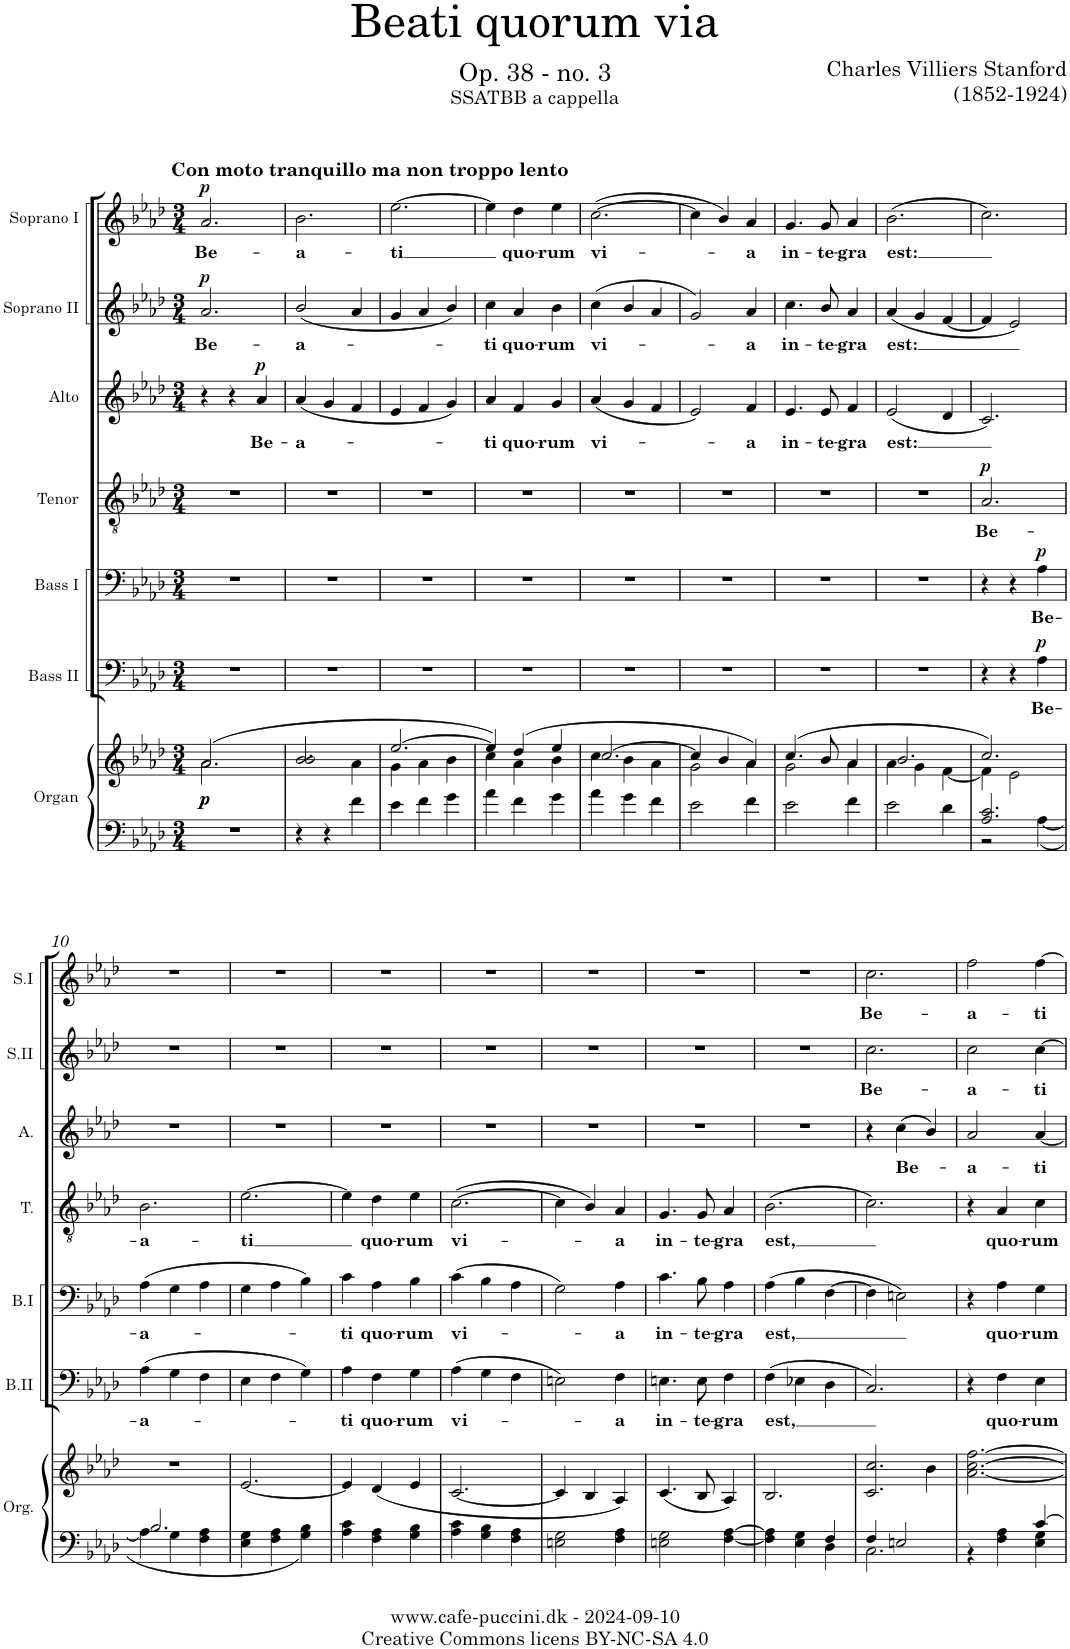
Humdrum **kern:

**kern	**kern	**dynam	**kern	**text	**dynam	**kern	**text	**dynam	**kern	**text	**dynam	**kern	**text	**dynam	**kern	**text	**dynam	**kern	**text	**dynam
*part7	*part7	*part7	*part6	*part6	*part6	*part5	*part5	*part5	*part4	*part4	*part4	*part3	*part3	*part3	*part2	*part2	*part2	*part1	*part1	*part1
*staff8	*staff7	*staff7/8	*staff6	*staff6	*staff6	*staff5	*staff5	*staff5	*staff4	*staff4	*staff4	*staff3	*staff3	*staff3	*staff2	*staff2	*staff2	*staff1	*staff1	*staff1
*I"Organ	*	*	*I"Bass II	*	*	*I"Bass I	*	*	*I"Tenor	*	*	*I"Alto	*	*	*I"Soprano II	*	*	*I"Soprano I	*	*
*I'Org.	*	*	*I'B.II	*	*	*I'B.I	*	*	*I'T.	*	*	*I'A.	*	*	*I'S.II	*	*	*I'S.I	*	*
*clefF4	*clefG2	*	*clefF4	*	*	*clefF4	*	*	*clefGv2	*	*	*clefG2	*	*	*clefG2	*	*	*clefG2	*	*
*k[b-e-a-d-]	*k[b-e-a-d-]	*	*k[b-e-a-d-]	*	*	*k[b-e-a-d-]	*	*	*k[b-e-a-d-]	*	*	*k[b-e-a-d-]	*	*	*k[b-e-a-d-]	*	*	*k[b-e-a-d-]	*	*
*M3/4	*M3/4	*	*M3/4	*	*	*M3/4	*	*	*M3/4	*	*	*M3/4	*	*	*M3/4	*	*	*M3/4	*	*
=1	=1	=1	=1	=1	=1	=1	=1	=1	=1	=1	=1	=1	=1	=1	=1	=1	=1	=1	=1	=1
*	*^	*	*	*	*	*	*	*	*	*	*	*	*	*	*	*	*	*	*	*
!	!	!	!	!	!	!	!	!	!	!	!	!	!	!	!	!	!	!	!LO:TX:a:B:t=Con moto tranquillo ma non troppo lento	!	!
!	!	!	!LO:DY:b	!	!	!	!	!	!	!	!	!	!	!	!	!	!LO:LY:b	!	!	!LO:LY:b	!
!	!	!	!LO:DY:n=1:b	!	!	!	!	!	!	!	!	!	!	!	!	!	!	!LO:DY:a	!	!	!LO:DY:a
2.r	(2.a-/	2.a-\	p p	2.r	.	.	2.r	.	.	2.r	.	.	4r	.	.	2.a-/	-Be-	p	2.a-/	Be-	p
.	.	.	.	.	.	.	.	.	.	.	.	.	4r	.	.	.	.	.	.	.	.
!	!	!	!	!	!	!	!	!	!	!	!	!	!	!LO:LY:b	!LO:DY:a	!	!	!	!	!	!
.	.	.	.	.	.	.	.	.	.	.	.	.	4a-/	Be-	p	.	.	.	.	.	.
=2	=2	=2	=2	=2	=2	=2	=2	=2	=2	=2	=2	=2	=2	=2	=2	=2	=2	=2	=2	=2	=2
!	!	!	!	!	!	!	!	!	!	!	!	!	!	!LO:LY:b	!	!	!LO:LY:b	!	!	!LO:LY:b	!
4r	2.b-/	2b-/	.	2.r	.	.	2.r	.	.	2.r	.	.	(4a-/	-a-	.	(2b-/	-a-	.	2.b-\	-a-	.
4r	.	.	.	.	.	.	.	.	.	.	.	.	4g/	.	.	.	.	.	.	.	.
4f\	.	4a-\	.	.	.	.	.	.	.	.	.	.	4f/	.	.	4a-/	.	.	.	.	.
=3	=3	=3	=3	=3	=3	=3	=3	=3	=3	=3	=3	=3	=3	=3	=3	=3	=3	=3	=3	=3	=3
!	!	!	!	!	!	!	!	!	!	!	!	!	!	!	!	!	!	!	!	!LO:LY:b	!
4e-\	[2.ee-/	4g\	.	2.r	.	.	2.r	.	.	2.r	.	.	4e-/	.	.	4g/	.	.	[2.ee-\	ti	.
4f\	.	4a-\	.	.	.	.	.	.	.	.	.	.	4f/	.	.	4a-/	.	.	.	.	.
4g\	.	4b-\	.	.	.	.	.	.	.	.	.	.	4g/)	.	.	4b-/)	.	.	.	.	.
=4	=4	=4	=4	=4	=4	=4	=4	=4	=4	=4	=4	=4	=4	=4	=4	=4	=4	=4	=4	=4	=4
!	!	!	!	!	!	!	!	!	!	!	!	!	!	!LO:LY:b	!	!	!LO:LY:b	!	!	!	!
4a-\	4ee-/])	4cc\	.	2.r	.	.	2.r	.	.	2.r	.	.	4a-/	-ti	.	4cc\	-ti	.	4ee-\]	.	.
!	!	!	!	!	!	!	!	!	!	!	!	!	!	!LO:LY:b	!	!	!LO:LY:b	!	!	!LO:LY:b	!
4f\	(4dd-/	4a-\	.	.	.	.	.	.	.	.	.	.	4f/	quo-	.	4a-/	quo-	.	4dd-\	quo-	.
!	!	!	!	!	!	!	!	!	!	!	!	!	!	!LO:LY:b	!	!	!LO:LY:b	!	!	!LO:LY:b	!
4g\	4ee-/	4b-\	.	.	.	.	.	.	.	.	.	.	4g/	-rum	.	4b-\	-rum	.	4ee-\	-rum	.
=5	=5	=5	=5	=5	=5	=5	=5	=5	=5	=5	=5	=5	=5	=5	=5	=5	=5	=5	=5	=5	=5
!	!	!	!	!	!	!	!	!	!	!	!	!	!	!LO:LY:b	!	!	!LO:LY:b	!	!	!LO:LY:b	!
4a-\	[2.cc/	4cc\	.	2.r	.	.	2.r	.	.	2.r	.	.	(4a-/	vi-	.	(4cc\	vi-	.	([2.cc\	vi-	.
4g\	.	4b-\	.	.	.	.	.	.	.	.	.	.	4g/	.	.	4b-/	.	.	.	.	.
4f\	.	4a-\	.	.	.	.	.	.	.	.	.	.	4f/	.	.	4a-/	.	.	.	.	.
=6	=6	=6	=6	=6	=6	=6	=6	=6	=6	=6	=6	=6	=6	=6	=6	=6	=6	=6	=6	=6	=6
2e-\	4cc/]	2g\	.	2.r	.	.	2.r	.	.	2.r	.	.	2e-/)	.	.	2g/)	.	.	4cc\]	.	.
.	4b-/	.	.	.	.	.	.	.	.	.	.	.	.	.	.	.	.	.	4b-/)	.	.
!	!	!	!	!	!	!	!	!	!	!	!	!	!	!LO:LY:b	!	!	!LO:LY:b	!	!	!LO:LY:b	!
4f\	4a-/)	4a-\	.	.	.	.	.	.	.	.	.	.	4f/	-a	.	4a-/	-a	.	4a-/	-a	.
=7	=7	=7	=7	=7	=7	=7	=7	=7	=7	=7	=7	=7	=7	=7	=7	=7	=7	=7	=7	=7	=7
!	!	!	!	!	!	!	!	!	!	!	!	!	!	!LO:LY:b	!	!	!LO:LY:b	!	!	!LO:LY:b	!
2e-\	(4.cc/	2g\	.	2.r	.	.	2.r	.	.	2.r	.	.	4.e-/	in-	.	4.cc\	in-	.	4.g/	in-	.
!	!	!	!	!	!	!	!	!	!	!	!	!	!	!LO:LY:b	!	!	!LO:LY:b	!	!	!LO:LY:b	!
.	8b-/	.	.	.	.	.	.	.	.	.	.	.	8e-/	-te-	.	8b-/	-te-	.	8g/	-te-	.
!	!	!	!	!	!	!	!	!	!	!	!	!	!	!LO:LY:b	!	!	!LO:LY:b	!	!	!LO:LY:b	!
4f\	4a-/	4a-\	.	.	.	.	.	.	.	.	.	.	4f/	-gra	.	4a-/	-gra	.	4a-/	-gra	.
=8	=8	=8	=8	=8	=8	=8	=8	=8	=8	=8	=8	=8	=8	=8	=8	=8	=8	=8	=8	=8	=8
!	!	!	!	!	!	!	!	!	!	!	!	!	!	!LO:LY:b	!	!	!LO:LY:b	!	!	!LO:LY:b	!
2e-\	2.b-/	4a-\	.	2.r	.	.	2.r	.	.	2.r	.	.	(2e-/	est:	.	(4a-/	est:	.	(2.b-\	est:	.
.	.	4g\	.	.	.	.	.	.	.	.	.	.	.	.	.	4g/	.	.	.	.	.
4d-\	.	[4f\	.	.	.	.	.	.	.	.	.	.	4d-/	.	.	[4f/	.	.	.	.	.
=9	=9	=9	=9	=9	=9	=9	=9	=9	=9	=9	=9	=9	=9	=9	=9	=9	=9	=9	=9	=9	=9
*^	*	*	*	*	*	*	*	*	*	*	*	*	*	*	*	*	*	*	*	*	*
!	!	!	!	!	!	!	!	!	!	!	!	!LO:LY:b	!LO:DY:a	!	!	!	!	!	!	!	!	!
2.A-/ 2.c/	2r	2.cc/)	4f\]	.	4r	.	.	4r	.	.	2.A-/	Be-	p	2.c/)	.	.	4f/]	.	.	2.cc\)	.	.
.	.	.	2e-\	.	4r	.	.	4r	.	.	.	.	.	.	.	.	2e-/)	.	.	.	.	.
!	!	!	!	!	!	!LO:LY:b	!LO:DY:a	!	!LO:LY:b	!LO:DY:a	!	!	!	!	!	!	!	!	!	!	!	!
.	[4A-\	.	.	.	4A-\	-Be-	p	4A-\	Be-	p	.	.	.	.	.	.	.	.	.	.	.	.
*	*	*v	*v	*	*	*	*	*	*	*	*	*	*	*	*	*	*	*	*	*	*	*
!!LO:LB:g=z
=10	=10	=10	=10	=10	=10	=10	=10	=10	=10	=10	=10	=10	=10	=10	=10	=10	=10	=10	=10	=10	=10
!	!	!	!	!	!LO:LY:b	!	!	!LO:LY:b	!	!	!LO:LY:b	!	!	!	!	!	!	!	!	!	!
2.B-/	4A-\]	2.r	.	(4A-\	a-	.	(4A-\	-a-	.	2.B-\	-a-	.	2.r	.	.	2.r	.	.	2.r	.	.
.	4G\	.	.	4G\	.	.	4G\	.	.	.	.	.	.	.	.	.	.	.	.	.	.
.	4F\ 4A-\	.	.	4F\	.	.	4A-\	.	.	.	.	.	.	.	.	.	.	.	.	.	.
=11	=11	=11	=11	=11	=11	=11	=11	=11	=11	=11	=11	=11	=11	=11	=11	=11	=11	=11	=11	=11	=11
!	!	!	!	!	!	!	!	!	!	!	!LO:LY:b	!	!	!	!	!	!	!	!	!	!
*v	*v	*	*	*	*	*	*	*	*	*	*	*	*	*	*	*	*	*	*	*	*
4E-\ 4G\	[2.e-/	.	4E-\	.	.	4G\	.	.	[2.e-\	-ti	.	2.r	.	.	2.r	.	.	2.r	.	.
4F\ 4A-\	.	.	4F\	.	.	4A-\	.	.	.	.	.	.	.	.	.	.	.	.	.	.
4G\ 4B-\	.	.	4G\)	.	.	4B-\)	.	.	.	.	.	.	.	.	.	.	.	.	.	.
=12	=12	=12	=12	=12	=12	=12	=12	=12	=12	=12	=12	=12	=12	=12	=12	=12	=12	=12	=12	=12
!	!	!	!	!LO:LY:b	!	!	!LO:LY:b	!	!	!	!	!	!	!	!	!	!	!	!	!
4A-\ 4c\	4e-/]	.	4A-\	-ti	.	4c\	-ti	.	4e-\]	.	.	2.r	.	.	2.r	.	.	2.r	.	.
!	!	!	!	!LO:LY:b	!	!	!LO:LY:b	!	!	!LO:LY:b	!	!	!	!	!	!	!	!	!	!
4F\ 4A-\	(4d-/	.	4F\	quo-	.	4A-\	quo-	.	4d-\	quo-	.	.	.	.	.	.	.	.	.	.
!	!	!	!	!LO:LY:b	!	!	!LO:LY:b	!	!	!LO:LY:b	!	!	!	!	!	!	!	!	!	!
4G\ 4B-\	4e-/	.	4G\	-rum	.	4B-\	-rum	.	4e-\	-rum	.	.	.	.	.	.	.	.	.	.
=13	=13	=13	=13	=13	=13	=13	=13	=13	=13	=13	=13	=13	=13	=13	=13	=13	=13	=13	=13	=13
!	!	!	!	!LO:LY:b	!	!	!LO:LY:b	!	!	!LO:LY:b	!	!	!	!	!	!	!	!	!	!
4A-\ 4c\	[2.c/	.	(4A-\	vi-	.	(4c\	vi-	.	([2.c\	vi-	.	2.r	.	.	2.r	.	.	2.r	.	.
4G\ 4B-\	.	.	4G\	.	.	4B-\	.	.	.	.	.	.	.	.	.	.	.	.	.	.
4F\ 4A-\	.	.	4F\	.	.	4A-\	.	.	.	.	.	.	.	.	.	.	.	.	.	.
=14	=14	=14	=14	=14	=14	=14	=14	=14	=14	=14	=14	=14	=14	=14	=14	=14	=14	=14	=14	=14
2En\ 2G\	4c/]	.	2En\)	.	.	2G\)	.	.	4c\]	.	.	2.r	.	.	2.r	.	.	2.r	.	.
.	4B-/	.	.	.	.	.	.	.	4B-/)	.	.	.	.	.	.	.	.	.	.	.
!	!	!	!	!LO:LY:b	!	!	!LO:LY:b	!	!	!LO:LY:b	!	!	!	!	!	!	!	!	!	!
4F\ 4A-\	4A-/)	.	4F\	-a	.	4A-\	-a	.	4A-/	-a	.	.	.	.	.	.	.	.	.	.
=15	=15	=15	=15	=15	=15	=15	=15	=15	=15	=15	=15	=15	=15	=15	=15	=15	=15	=15	=15	=15
!	!	!	!	!LO:LY:b	!	!	!LO:LY:b	!	!	!LO:LY:b	!	!	!	!	!	!	!	!	!	!
2En\ 2G\	(4.c/	.	4.En\	in-	.	4.c\	in-	.	4.G/	in-	.	2.r	.	.	2.r	.	.	2.r	.	.
!	!	!	!	!LO:LY:b	!	!	!LO:LY:b	!	!	!LO:LY:b	!	!	!	!	!	!	!	!	!	!
.	8B-/	.	8E\	-te-	.	8B-\	-te-	.	8G/	-te-	.	.	.	.	.	.	.	.	.	.
!	!	!	!	!LO:LY:b	!	!	!LO:LY:b	!	!	!LO:LY:b	!	!	!	!	!	!	!	!	!	!
[4F\ [>4A-\	4A-/)	.	4F\	-gra	.	4A-\	-gra	.	4A-/	-gra	.	.	.	.	.	.	.	.	.	.
=16	=16	=16	=16	=16	=16	=16	=16	=16	=16	=16	=16	=16	=16	=16	=16	=16	=16	=16	=16	=16
*^	*	*	*	*	*	*	*	*	*	*	*	*	*	*	*	*	*	*	*	*
!	!	!	!	!	!LO:LY:b	!	!	!LO:LY:b	!	!	!LO:LY:b	!	!	!	!	!	!	!	!	!	!
2ryy	4F\] 4A-\]	2.B-/	.	(4F\	est,	.	(4A-\	est,	.	(2.B-\	est,	.	2.r	.	.	2.r	.	.	2.r	.	.
.	4E-\ 4G\	.	.	4E-X\	.	.	4B-\	.	.	.	.	.	.	.	.	.	.	.	.	.	.
4F/	4D-\	.	.	4D-\	.	.	[4F\	.	.	.	.	.	.	.	.	.	.	.	.	.	.
=17	=17	=17	=17	=17	=17	=17	=17	=17	=17	=17	=17	=17	=17	=17	=17	=17	=17	=17	=17	=17	=17
*	*	*^	*	*	*	*	*	*	*	*	*	*	*	*	*	*	*	*	*	*	*
!	!	!	!	!	!	!	!	!	!	!	!	!	!	!	!	!	!	!LO:LY:b	!	!	!LO:LY:b	!
4F/	2.C\	2.c/ 2.cc/	4ryy	.	2.C/)	.	.	4F\]	.	.	2.c\)	.	.	4r	.	.	2.cc\	Be-	.	2.cc\	Be-	.
!	!	!	!	!	!	!	!	!	!	!	!	!	!	!	!LO:LY:b	!	!	!	!	!	!	!
2En/	.	.	4ryy	.	.	.	.	2En\)	.	.	.	.	.	(4cc\	Be-	.	.	.	.	.	.	.
.	.	.	4b-\	.	.	.	.	.	.	.	.	.	.	4b-/)	.	.	.	.	.	.	.	.
=18	=18	=18	=18	=18	=18	=18	=18	=18	=18	=18	=18	=18	=18	=18	=18	=18	=18	=18	=18	=18	=18	=18
!	!	!	!	!	!	!	!	!	!	!	!	!	!	!	!LO:LY:b	!	!	!LO:LY:b	!	!	!LO:LY:b	!
*	*	*v	*v	*	*	*	*	*	*	*	*	*	*	*	*	*	*	*	*	*	*	*
2ryy	4r	[2.a-\ [2.cc\ [2.ff\	.	4r	.	.	4r	.	.	4r	.	.	2a-/	-a-	.	2cc\	a-	.	2ff\	-a-	.
!	!	!	!	!	!LO:LY:b	!	!	!LO:LY:b	!	!	!LO:LY:b	!	!	!	!	!	!	!	!	!	!
.	4F\ 4A-\	.	.	4F\	quo-	.	4A-\	quo-	.	4A-/	quo-	.	.	.	.	.	.	.	.	.	.
!	!	!	!	!	!LO:LY:b	!	!	!LO:LY:b	!	!	!LO:LY:b	!	!	!LO:LY:b	!	!	!LO:LY:b	!	!	!LO:LY:b	!
[4c/	4E-\ 4G\	.	.	4E-\	-rum	.	4G\	-rum	.	4c\	-rum	.	[4a-/	-ti	.	[4cc\	-ti	.	[4ff\	-ti	.
*v	*v	*	*	*	*	*	*	*	*	*	*	*	*	*	*	*	*	*	*	*	*
=	=	=	=	=	=	=	=	=	=	=	=	=	=	=	=	=	=	=	=	=
*-	*-	*-	*-	*-	*-	*-	*-	*-	*-	*-	*-	*-	*-	*-	*-	*-	*-	*-	*-	*-
